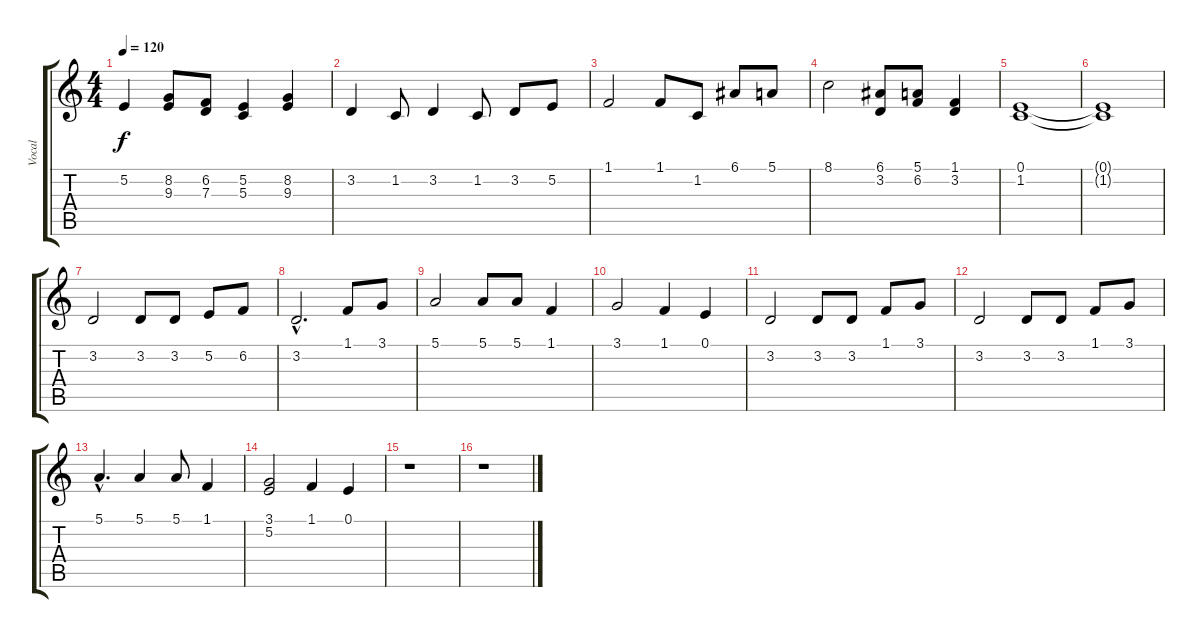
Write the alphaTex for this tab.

\track ("Vocal" "Vocal") {instrument oboe}
\staff {score tabs}
\tuning (E4 B3 G3 D3 A2 E2) {hide}
\ts (4 4)
\tempo 120
\clef g2
\ks c
5.2.4{dy f} (8.2 9.3).8 (6.2 7.3).8 (5.2 5.3).4 (8.2 9.3).4 |
3.2.4 1.2.8 3.2.4 1.2.8 3.2.8 5.2.8 |
1.1.2 1.1.8 1.2.8 6.1.8 5.1.8 |
8.1.2 (6.1 3.2).8 (5.1 6.2).8 (1.1 3.2).4 |
(0.1 1.2).1 |
(0.1{t} 1.2{t}).1 |
3.2.2 3.2.8 3.2.8 5.2.8 6.2.8 |
3.2{hac}.2{d} 1.1.8 3.1.8 |
5.1.2 5.1.8 5.1.8 1.1.4 |
3.1.2 1.1.4 0.1.4 |
3.2.2 3.2.8 3.2.8 1.1.8 3.1.8 |
3.2.2 3.2.8 3.2.8 1.1.8 3.1.8 |
5.1{hac}.4{d} 5.1.4 5.1.8 1.1.4 |
(3.1 5.2).2 1.1.4 0.1.4 |
r.1 |
r.1
